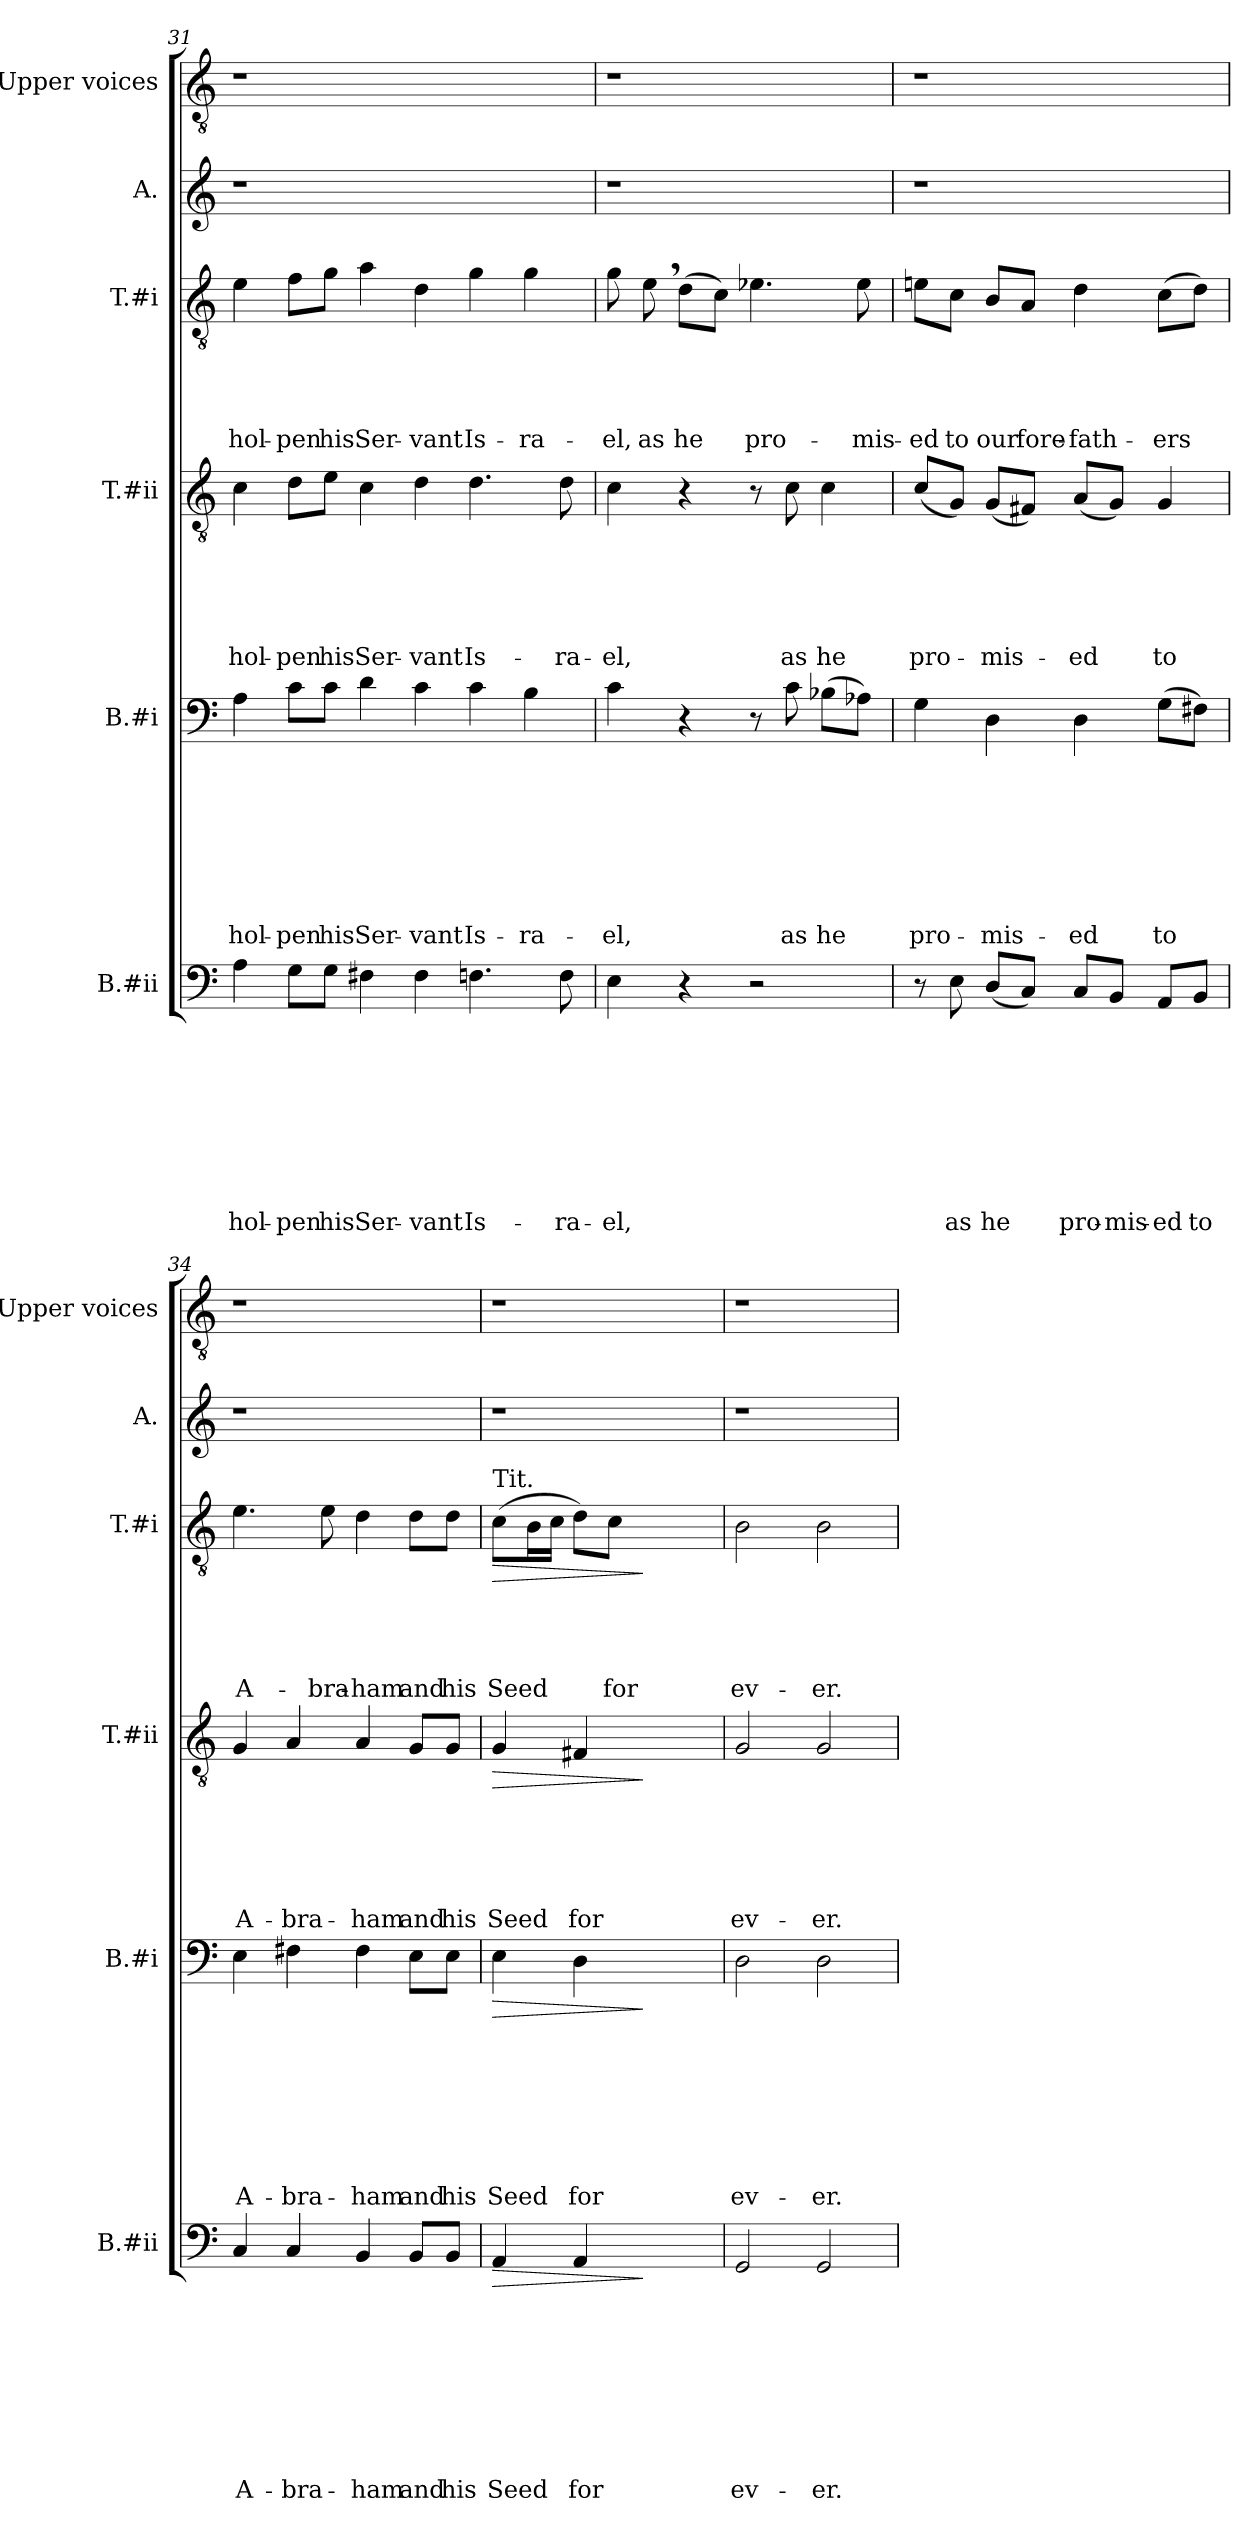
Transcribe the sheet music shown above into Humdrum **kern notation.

**kern	**text	**text	**text	**text	**text	**text	**text	**text	**text	**dynam	**kern	**text	**text	**text	**text	**text	**text	**text	**text	**dynam	**kern	**text	**text	**text	**text	**text	**text	**dynam	**kern	**text	**text	**text	**text	**text	**dynam	**kern	**kern
*part6	*part6	*part6	*part6	*part6	*part6	*part6	*part6	*part6	*part6	*part6	*part5	*part5	*part5	*part5	*part5	*part5	*part5	*part5	*part5	*part5	*part4	*part4	*part4	*part4	*part4	*part4	*part4	*part4	*part3	*part3	*part3	*part3	*part3	*part3	*part3	*part2	*part1
*staff6	*staff6	*staff6	*staff6	*staff6	*staff6	*staff6	*staff6	*staff6	*staff6	*staff6	*staff5	*staff5	*staff5	*staff5	*staff5	*staff5	*staff5	*staff5	*staff5	*staff5	*staff4	*staff4	*staff4	*staff4	*staff4	*staff4	*staff4	*staff4	*staff3	*staff3	*staff3	*staff3	*staff3	*staff3	*staff3	*staff2	*staff1
*I"B.#ii	*	*	*	*	*	*	*	*	*	*	*I"B.#i	*	*	*	*	*	*	*	*	*	*I"T.#ii	*	*	*	*	*	*	*	*I"T.#i	*	*	*	*	*	*	*I"A.	*I"Upper voices
*I'B.#ii	*	*	*	*	*	*	*	*	*	*	*I'B.#i	*	*	*	*	*	*	*	*	*	*I'T.#ii	*	*	*	*	*	*	*	*I'T.#i	*	*	*	*	*	*	*I'A.	*I'Upper voices
!!LO:LB:g=z
*clefF4	*	*	*	*	*	*	*	*	*	*	*clefF4	*	*	*	*	*	*	*	*	*	*clefGv2	*	*	*	*	*	*	*	*clefGv2	*	*	*	*	*	*	*clefG2	*clefGv2
*k[]	*	*	*	*	*	*	*	*	*	*	*k[]	*	*	*	*	*	*	*	*	*	*k[]	*	*	*	*	*	*	*	*k[]	*	*	*	*	*	*	*k[]	*k[]
*C:	*	*	*	*	*	*	*	*	*	*	*C:	*	*	*	*	*	*	*	*	*	*C:	*	*	*	*	*	*	*	*C:	*	*	*	*	*	*	*C:	*C:
=31	=31	=31	=31	=31	=31	=31	=31	=31	=31	=31	=31	=31	=31	=31	=31	=31	=31	=31	=31	=31	=31	=31	=31	=31	=31	=31	=31	=31	=31	=31	=31	=31	=31	=31	=31	=31	=31
!	!	!	!	!	!	!	!	!	!LO:LY:b	!	!	!	!	!	!	!	!	!	!LO:LY:b	!	!	!	!	!	!	!	!LO:LY:b	!	!	!	!	!	!	!LO:LY:b	!	!	!
4A\	.	.	.	.	.	.	.	.	hol-	.	4A\	.	.	.	.	.	.	.	hol-	.	4c\	.	.	.	.	.	hol-	.	4e\	.	.	.	.	hol-	.	1r	1r
!	!	!	!	!	!	!	!	!	!LO:LY:b	!	!	!	!	!	!	!	!	!	!LO:LY:b	!	!	!	!	!	!	!	!LO:LY:b	!	!	!	!	!	!	!LO:LY:b	!	!	!
8G\L	.	.	.	.	.	.	.	.	-pen	.	8c\L	.	.	.	.	.	.	.	-pen	.	8d\L	.	.	.	.	.	-pen	.	8f\L	.	.	.	.	-pen	.	.	.
!	!	!	!	!	!	!	!	!	!LO:LY:b	!	!	!	!	!	!	!	!	!	!LO:LY:b	!	!	!	!	!	!	!	!LO:LY:b	!	!	!	!	!	!	!LO:LY:b	!	!	!
8G\J	.	.	.	.	.	.	.	.	his	.	8c\J	.	.	.	.	.	.	.	his	.	8e\J	.	.	.	.	.	his	.	8g\J	.	.	.	.	his	.	.	.
!	!	!	!	!	!	!	!	!	!LO:LY:b	!	!	!	!	!	!	!	!	!	!LO:LY:b	!	!	!	!	!	!	!	!LO:LY:b	!	!	!	!	!	!	!LO:LY:b	!	!	!
4F#X\	.	.	.	.	.	.	.	.	Ser-	.	4d\	.	.	.	.	.	.	.	Ser-	.	4c\	.	.	.	.	.	Ser-	.	4a\	.	.	.	.	Ser-	.	.	.
!	!	!	!	!	!	!	!	!	!LO:LY:b	!	!	!	!	!	!	!	!	!	!LO:LY:b	!	!	!	!	!	!	!	!LO:LY:b	!	!	!	!	!	!	!LO:LY:b	!	!	!
4F#\	.	.	.	.	.	.	.	.	-vant	.	4c\	.	.	.	.	.	.	.	-vant	.	4d\	.	.	.	.	.	-vant	.	4d\	.	.	.	.	-vant	.	.	.
!	!	!	!	!	!	!	!	!	!LO:LY:b	!	!	!	!	!	!	!	!	!	!LO:LY:b	!	!	!	!	!	!	!	!LO:LY:b	!	!	!	!	!	!	!LO:LY:b	!	!	!
4.Fn\	.	.	.	.	.	.	.	.	Is-	.	4c\	.	.	.	.	.	.	.	Is-	.	4.d\	.	.	.	.	.	Is-	.	4g\	.	.	.	.	Is-	.	2ryy	2ryy
!	!	!	!	!	!	!	!	!	!	!	!	!	!	!	!	!	!	!	!LO:LY:b	!	!	!	!	!	!	!	!	!	!	!	!	!	!	!LO:LY:b	!	!	!
.	.	.	.	.	.	.	.	.	.	.	4B\	.	.	.	.	.	.	.	-ra-	.	.	.	.	.	.	.	.	.	4g\	.	.	.	.	-ra-	.	.	.
!	!	!	!	!	!	!	!	!	!LO:LY:b	!	!	!	!	!	!	!	!	!	!	!	!	!	!	!	!	!	!LO:LY:b	!	!	!	!	!	!	!	!	!	!
8F\	.	.	.	.	.	.	.	.	-ra-	.	.	.	.	.	.	.	.	.	.	.	8d\	.	.	.	.	.	-ra-	.	.	.	.	.	.	.	.	.	.
=32	=32	=32	=32	=32	=32	=32	=32	=32	=32	=32	=32	=32	=32	=32	=32	=32	=32	=32	=32	=32	=32	=32	=32	=32	=32	=32	=32	=32	=32	=32	=32	=32	=32	=32	=32	=32	=32
!	!	!	!	!	!	!	!	!	!LO:LY:b	!	!	!	!	!	!	!	!	!	!LO:LY:b	!	!	!	!	!	!	!	!LO:LY:b	!	!	!	!	!	!	!LO:LY:b	!	!	!
4E\	.	.	.	.	.	.	.	.	-el,	.	4c\	.	.	.	.	.	.	.	-el,	.	4c\	.	.	.	.	.	-el,	.	8g\	.	.	.	.	-el,	.	1r	1r
!	!	!	!	!	!	!	!	!	!	!	!	!	!	!	!	!	!	!	!	!	!	!	!	!	!	!	!	!	!	!	!	!	!	!LO:LY:b	!	!	!
.	.	.	.	.	.	.	.	.	.	.	.	.	.	.	.	.	.	.	.	.	.	.	.	.	.	.	.	.	8e,>\	.	.	.	.	as	.	.	.
!	!	!	!	!	!	!	!	!	!	!	!	!	!	!	!	!	!	!	!	!	!	!	!	!	!	!	!	!	!	!	!	!	!	!LO:LY:b	!	!	!
4r	.	.	.	.	.	.	.	.	.	.	4r	.	.	.	.	.	.	.	.	.	4r	.	.	.	.	.	.	.	(>8d\L	.	.	.	.	he	.	.	.
.	.	.	.	.	.	.	.	.	.	.	.	.	.	.	.	.	.	.	.	.	.	.	.	.	.	.	.	.	8c\J)	.	.	.	.	.	.	.	.
!	!	!	!	!	!	!	!	!	!	!	!	!	!	!	!	!	!	!	!	!	!	!	!	!	!	!	!	!	!	!	!	!	!	!LO:LY:b	!	!	!
2r	.	.	.	.	.	.	.	.	.	.	8r	.	.	.	.	.	.	.	.	.	8r	.	.	.	.	.	.	.	4.e-X\	.	.	.	.	pro-	.	.	.
!	!	!	!	!	!	!	!	!	!	!	!	!	!	!	!	!	!	!	!LO:LY:b	!	!	!	!	!	!	!	!LO:LY:b	!	!	!	!	!	!	!	!	!	!
.	.	.	.	.	.	.	.	.	.	.	8c\	.	.	.	.	.	.	.	as	.	8c\	.	.	.	.	.	as	.	.	.	.	.	.	.	.	.	.
!	!	!	!	!	!	!	!	!	!	!	!	!	!	!	!	!	!	!	!LO:LY:b	!	!	!	!	!	!	!	!LO:LY:b	!	!	!	!	!	!	!	!	!	!
.	.	.	.	.	.	.	.	.	.	.	(>8B-X\L	.	.	.	.	.	.	.	he	.	4c\	.	.	.	.	.	he	.	.	.	.	.	.	.	.	.	.
!	!	!	!	!	!	!	!	!	!	!	!	!	!	!	!	!	!	!	!	!	!	!	!	!	!	!	!	!	!	!	!	!	!	!LO:LY:b	!	!	!
.	.	.	.	.	.	.	.	.	.	.	8A-X\J)	.	.	.	.	.	.	.	.	.	.	.	.	.	.	.	.	.	8e-\	.	.	.	.	-mis-	.	.	.
!!LO:LB:g=z
=33	=33	=33	=33	=33	=33	=33	=33	=33	=33	=33	=33	=33	=33	=33	=33	=33	=33	=33	=33	=33	=33	=33	=33	=33	=33	=33	=33	=33	=33	=33	=33	=33	=33	=33	=33	=33	=33
!	!	!	!	!	!	!	!	!	!	!	!	!	!	!	!	!	!	!	!LO:LY:b	!	!	!	!	!	!	!	!LO:LY:b	!	!	!	!	!	!	!LO:LY:b	!	!	!
8r	.	.	.	.	.	.	.	.	.	.	4G\	.	.	.	.	.	.	.	pro-	.	(<8c/L	.	.	.	.	.	pro-	.	8en\L	.	.	.	.	-ed	.	1r	1r
!	!	!	!	!	!	!	!	!	!LO:LY:b	!	!	!	!	!	!	!	!	!	!	!	!	!	!	!	!	!	!	!	!	!	!	!	!	!LO:LY:b	!	!	!
8E\	.	.	.	.	.	.	.	.	as	.	.	.	.	.	.	.	.	.	.	.	8G/J)	.	.	.	.	.	.	.	8c\J	.	.	.	.	to	.	.	.
!	!	!	!	!	!	!	!	!	!LO:LY:b	!	!	!	!	!	!	!	!	!	!LO:LY:b	!	!	!	!	!	!	!	!LO:LY:b	!	!	!	!	!	!	!LO:LY:b	!	!	!
(<8D/L	.	.	.	.	.	.	.	.	he	.	4D\	.	.	.	.	.	.	.	-mis-	.	(<8G/L	.	.	.	.	.	-mis-	.	8B/L	.	.	.	.	our	.	.	.
!	!	!	!	!	!	!	!	!	!	!	!	!	!	!	!	!	!	!	!	!	!	!	!	!	!	!	!	!	!	!	!	!	!	!LO:LY:b	!	!	!
8C/J)	.	.	.	.	.	.	.	.	.	.	.	.	.	.	.	.	.	.	.	.	8F#X/J)	.	.	.	.	.	.	.	8A/J	.	.	.	.	fore-	.	.	.
!	!	!	!	!	!	!	!	!	!LO:LY:b	!	!	!	!	!	!	!	!	!	!LO:LY:b	!	!	!	!	!	!	!	!LO:LY:b	!	!	!	!	!	!	!LO:LY:b:rj	!	!	!
8C/L	.	.	.	.	.	.	.	.	pro-	.	4D\	.	.	.	.	.	.	.	-ed	.	(<8A/L	.	.	.	.	.	-ed	.	4d\	.	.	.	.	-fath-	.	.	.
!	!	!	!	!	!	!	!	!	!LO:LY:b	!	!	!	!	!	!	!	!	!	!	!	!	!	!	!	!	!	!	!	!	!	!	!	!	!	!	!	!
8BB/J	.	.	.	.	.	.	.	.	-mis-	.	.	.	.	.	.	.	.	.	.	.	8G/J)	.	.	.	.	.	.	.	.	.	.	.	.	.	.	.	.
!	!	!	!	!	!	!	!	!	!LO:LY:b	!	!	!	!	!	!	!	!	!	!LO:LY:b	!	!	!	!	!	!	!	!LO:LY:b	!	!	!	!	!	!	!LO:LY:b	!	!	!
8AA/L	.	.	.	.	.	.	.	.	-ed	.	(>8G\L	.	.	.	.	.	.	.	to	.	4G/	.	.	.	.	.	to	.	(>8c\L	.	.	.	.	-ers	.	.	.
!	!	!	!	!	!	!	!	!	!LO:LY:b	!	!	!	!	!	!	!	!	!	!	!	!	!	!	!	!	!	!	!	!	!	!	!	!	!	!	!	!
8BB/J	.	.	.	.	.	.	.	.	to	.	8F#X\J)	.	.	.	.	.	.	.	.	.	.	.	.	.	.	.	.	.	8d\J)	.	.	.	.	.	.	.	.
=34	=34	=34	=34	=34	=34	=34	=34	=34	=34	=34	=34	=34	=34	=34	=34	=34	=34	=34	=34	=34	=34	=34	=34	=34	=34	=34	=34	=34	=34	=34	=34	=34	=34	=34	=34	=34	=34
!	!	!	!	!	!	!	!	!	!LO:LY:b	!	!	!	!	!	!	!	!	!	!LO:LY:b	!	!	!	!	!	!	!	!LO:LY:b	!	!	!	!	!	!	!LO:LY:b	!	!	!
4C/	.	.	.	.	.	.	.	.	A-	.	4E\	.	.	.	.	.	.	.	A-	.	4G/	.	.	.	.	.	A-	.	4.e\	.	.	.	.	A-	.	1r	1r
!	!	!	!	!	!	!	!	!	!LO:LY:b	!	!	!	!	!	!	!	!	!	!LO:LY:b	!	!	!	!	!	!	!	!LO:LY:b	!	!	!	!	!	!	!	!	!	!
4C/	.	.	.	.	.	.	.	.	-bra-	.	4F#X\	.	.	.	.	.	.	.	-bra-	.	4A/	.	.	.	.	.	-bra-	.	.	.	.	.	.	.	.	.	.
!	!	!	!	!	!	!	!	!	!	!	!	!	!	!	!	!	!	!	!	!	!	!	!	!	!	!	!	!	!	!	!	!	!	!LO:LY:b	!	!	!
.	.	.	.	.	.	.	.	.	.	.	.	.	.	.	.	.	.	.	.	.	.	.	.	.	.	.	.	.	8e\	.	.	.	.	-bra-	.	.	.
!	!	!	!	!	!	!	!	!	!LO:LY:b	!	!	!	!	!	!	!	!	!	!LO:LY:b	!	!	!	!	!	!	!	!LO:LY:b	!	!	!	!	!	!	!LO:LY:b	!	!	!
4BB/	.	.	.	.	.	.	.	.	-ham	.	4F#\	.	.	.	.	.	.	.	-ham	.	4A/	.	.	.	.	.	-ham	.	4d\	.	.	.	.	-ham	.	.	.
!	!	!	!	!	!	!	!	!	!LO:LY:b	!	!	!	!	!	!	!	!	!	!LO:LY:b	!	!	!	!	!	!	!	!LO:LY:b	!	!	!	!	!	!	!LO:LY:b	!	!	!
8BB/L	.	.	.	.	.	.	.	.	and	.	8E\L	.	.	.	.	.	.	.	and	.	8G/L	.	.	.	.	.	and	.	8d\L	.	.	.	.	and	.	.	.
!	!	!	!	!	!	!	!	!	!LO:LY:b	!	!	!	!	!	!	!	!	!	!LO:LY:b	!	!	!	!	!	!	!	!LO:LY:b	!	!	!	!	!	!	!LO:LY:b	!	!	!
8BB/J	.	.	.	.	.	.	.	.	his	.	8E\J	.	.	.	.	.	.	.	his	.	8G/J	.	.	.	.	.	his	.	8d\J	.	.	.	.	his	.	.	.
=35	=35	=35	=35	=35	=35	=35	=35	=35	=35	=35	=35	=35	=35	=35	=35	=35	=35	=35	=35	=35	=35	=35	=35	=35	=35	=35	=35	=35	=35	=35	=35	=35	=35	=35	=35	=35	=35
!	!	!	!	!	!	!	!	!	!	!	!	!	!	!	!	!	!	!	!	!	!	!	!	!	!	!	!	!	!LO:TX:a:t=Tit.	!	!	!	!	!	!	!	!
!	!	!	!	!	!	!	!	!	!LO:LY:b	!LO:HP:b	!	!	!	!	!	!	!	!	!LO:LY:b	!LO:HP:b	!	!	!	!	!	!	!LO:LY:b	!LO:HP:b	!	!	!	!	!	!LO:LY:b	!LO:HP:b	!	!
4AA/	.	.	.	.	.	.	.	.	Seed	>	4E\	.	.	.	.	.	.	.	Seed	>	4G/	.	.	.	.	.	Seed	>	(>8c\L	.	.	.	.	Seed	>	1r	1r
.	.	.	.	.	.	.	.	.	.	.	.	.	.	.	.	.	.	.	.	.	.	.	.	.	.	.	.	.	16B\L	.	.	.	.	.	.	.	.
.	.	.	.	.	.	.	.	.	.	.	.	.	.	.	.	.	.	.	.	.	.	.	.	.	.	.	.	.	16c\JJ	.	.	.	.	.	.	.	.
!	!	!	!	!	!	!	!	!	!LO:LY:b	!	!	!	!	!	!	!	!	!	!LO:LY:b	!	!	!	!	!	!	!	!LO:LY:b	!	!	!	!	!	!	!	!	!	!
4AA/	.	.	.	.	.	.	.	.	for	.	4D\	.	.	.	.	.	.	.	for	.	4F#X/	.	.	.	.	.	for	.	8d\L)	.	.	.	.	.	.	.	.
!	!	!	!	!	!	!	!	!	!	!	!	!	!	!	!	!	!	!	!	!	!	!	!	!	!	!	!	!	!	!	!	!	!	!LO:LY:b	!	!	!
.	.	.	.	.	.	.	.	.	.	.	.	.	.	.	.	.	.	.	.	.	.	.	.	.	.	.	.	.	8c\J	.	.	.	.	for	.	.	.
2ryy	.	.	.	.	.	.	.	.	.	]	2ryy	.	.	.	.	.	.	.	.	]	2ryy	.	.	.	.	.	.	]	2ryy	.	.	.	.	.	]	.	.
=36	=36	=36	=36	=36	=36	=36	=36	=36	=36	=36	=36	=36	=36	=36	=36	=36	=36	=36	=36	=36	=36	=36	=36	=36	=36	=36	=36	=36	=36	=36	=36	=36	=36	=36	=36	=36	=36
!	!	!	!	!	!	!	!	!	!LO:LY:b	!	!	!	!	!	!	!	!	!	!LO:LY:b	!	!	!	!	!	!	!	!LO:LY:b	!	!	!	!	!	!	!LO:LY:b	!	!	!
2GG/	.	.	.	.	.	.	.	.	ev-	.	2D\	.	.	.	.	.	.	.	ev-	.	2G/	.	.	.	.	.	ev-	.	2B\	.	.	.	.	ev-	.	1r	1r
!	!	!	!	!	!	!	!	!	!LO:LY:b	!	!	!	!	!	!	!	!	!	!LO:LY:b	!	!	!	!	!	!	!	!LO:LY:b	!	!	!	!	!	!	!LO:LY:b	!	!	!
2GG/	.	.	.	.	.	.	.	.	-er.	.	2D\	.	.	.	.	.	.	.	-er.	.	2G/	.	.	.	.	.	-er.	.	2B\	.	.	.	.	-er.	.	.	.
=	=	=	=	=	=	=	=	=	=	=	=	=	=	=	=	=	=	=	=	=	=	=	=	=	=	=	=	=	=	=	=	=	=	=	=	=	=
*-	*-	*-	*-	*-	*-	*-	*-	*-	*-	*-	*-	*-	*-	*-	*-	*-	*-	*-	*-	*-	*-	*-	*-	*-	*-	*-	*-	*-	*-	*-	*-	*-	*-	*-	*-	*-	*-
